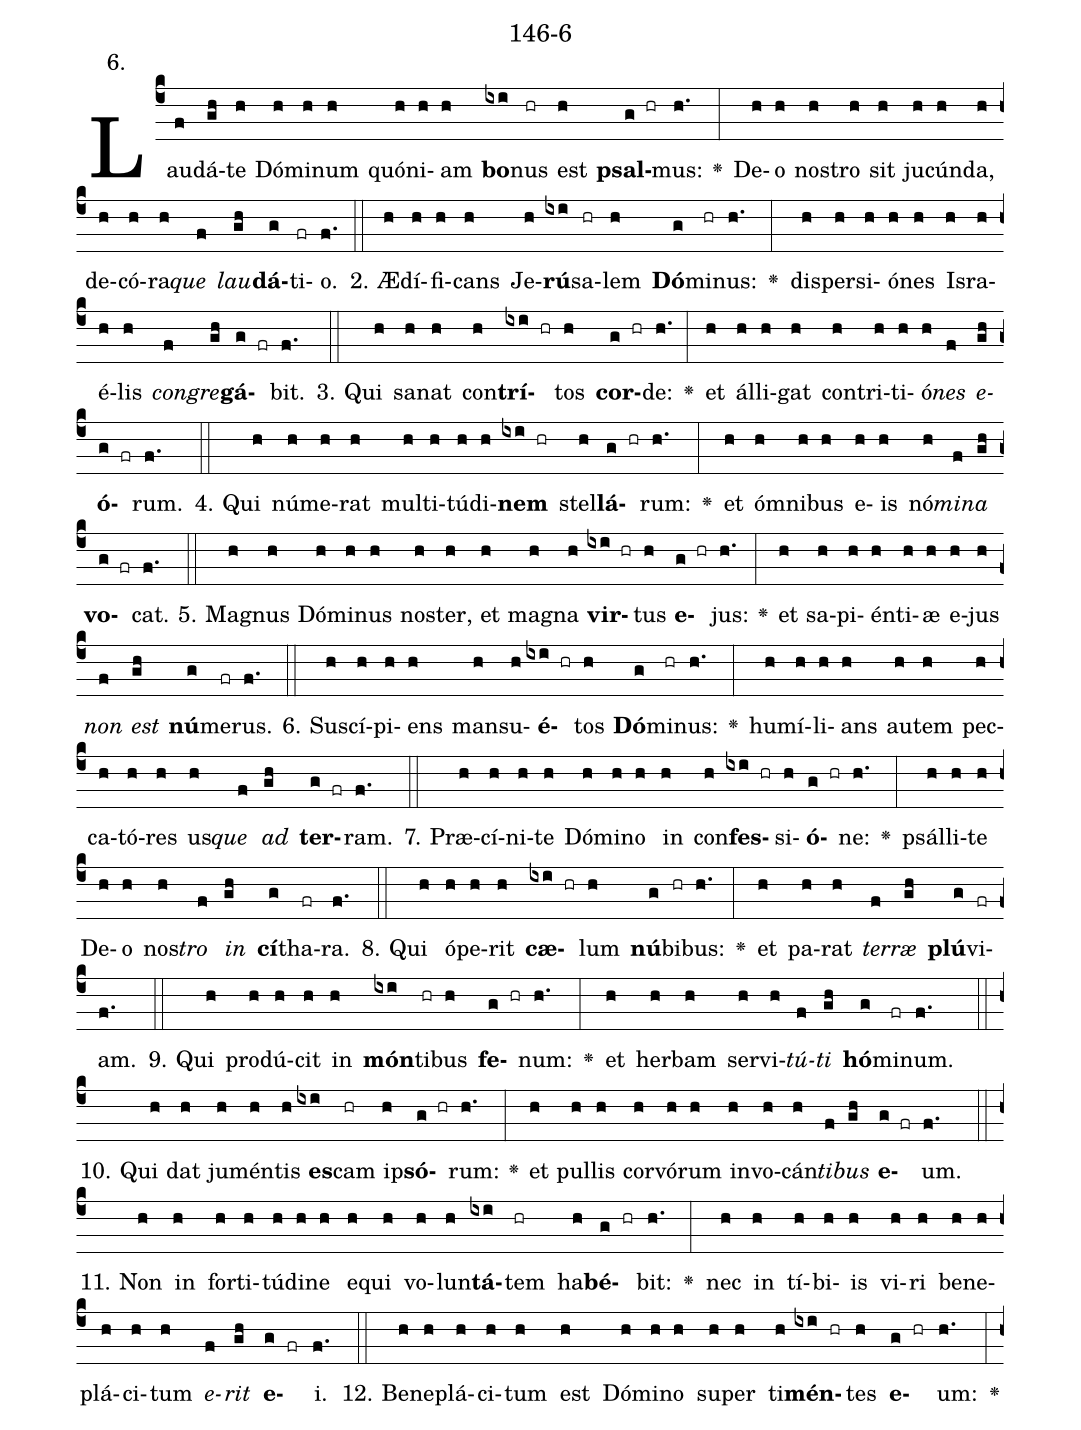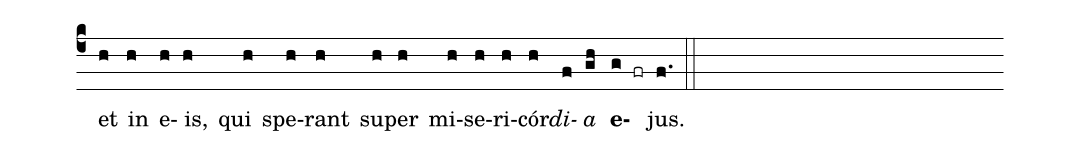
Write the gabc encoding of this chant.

name: 146-6;
annotation: 6.;
%%
(c4)Lau(f)dá(gh)te(h) Dó(h)mi(h)num(h) quón(h)i(h)am(h) <b>bo</b>(ixi)nus(hr) est(h) <b>psal</b>(g hr)mus:(h.) <v>\greheightstar</v>(:) De(h)o(h) nos(h)tro(h) sit(h) ju(h)cún(h)da,(h) de(h)có(h)ra(h)<i>que</i>(f) <i>lau</i>(gh)<b>dá</b>(g)ti(fr)o.(f.) (::)
2. Æ(h)dí(h)fi(h)cans(h) Je(h)<b>rú</b>(ixi)sa(hr)lem(h) <b>Dó</b>(g)mi(hr)nus:(h.) <v>\greheightstar</v>(:) di(h)sper(h)si(h)ó(h)nes(h) Is(h)ra(h)é(h)lis(h) <i>con</i>(f)<i>gre</i>(gh)<b>gá</b>(g fr)bit.(f.) (::)
3. Qui(h) sa(h)nat(h) con(h)<b>trí</b>(ixi hr)tos(h) <b>cor</b>(g hr)de:(h.) <v>\greheightstar</v>(:) et(h) ál(h)li(h)gat(h) con(h)tri(h)ti(h)ó(h)<i>nes</i>(f) <i>e</i>(gh)<b>ó</b>(g fr)rum.(f.) (::)
4. Qui(h) nú(h)me(h)rat(h) mul(h)ti(h)tú(h)di(h)<b>nem</b>(ixi hr) stel(h)<b>lá</b>(g hr)rum:(h.) <v>\greheightstar</v>(:) et(h) óm(h)ni(h)bus(h) e(h)is(h) nó(h)<i>mi</i>(f)<i>na</i>(gh) <b>vo</b>(g fr)cat.(f.) (::)
5. Ma(h)gnus(h) Dó(h)mi(h)nus(h) nos(h)ter,(h) et(h) ma(h)gna(h) <b>vir</b>(ixi hr)tus(h) <b>e</b>(g hr)jus:(h.) <v>\greheightstar</v>(:) et(h) sa(h)pi(h)én(h)ti(h)æ(h) e(h)jus(h) <i>non</i>(f) <i>est</i>(gh) <b>nú</b>(g)me(fr)rus.(f.) (::)
6. Su(h)scí(h)pi(h)ens(h) man(h)su(h)<b>é</b>(ixi hr)tos(h) <b>Dó</b>(g)mi(hr)nus:(h.) <v>\greheightstar</v>(:) hu(h)mí(h)li(h)ans(h) au(h)tem(h) pec(h)ca(h)tó(h)res(h) us(h)<i>que</i>(f) <i>ad</i>(gh) <b>ter</b>(g fr)ram.(f.) (::)
7. Præ(h)cí(h)ni(h)te(h) Dó(h)mi(h)no(h) in(h) con(h)<b>fes</b>(ixi hr)si(h)<b>ó</b>(g hr)ne:(h.) <v>\greheightstar</v>(:) psál(h)li(h)te(h) De(h)o(h) nos(h)<i>tro</i>(f) <i>in</i>(gh) <b>cí</b>(g)tha(fr)ra.(f.) (::)
8. Qui(h) ó(h)pe(h)rit(h) <b>cæ</b>(ixi hr)lum(h) <b>nú</b>(g)bi(hr)bus:(h.) <v>\greheightstar</v>(:) et(h) pa(h)rat(h) <i>ter</i>(f)<i>ræ</i>(gh) <b>plú</b>(g)vi(fr)am.(f.) (::)
9. Qui(h) pro(h)dú(h)cit(h) in(h) <b>món</b>(ixi)ti(hr)bus(h) <b>fe</b>(g hr)num:(h.) <v>\greheightstar</v>(:) et(h) her(h)bam(h) ser(h)vi(h)<i>tú</i>(f)<i>ti</i>(gh) <b>hó</b>(g)mi(fr)num.(f.) (::)
10. Qui(h) dat(h) ju(h)mén(h)tis(h) <b>es</b>(ixi)cam(hr) ip(h)<b>só</b>(g hr)rum:(h.) <v>\greheightstar</v>(:) et(h) pul(h)lis(h) cor(h)vó(h)rum(h) in(h)vo(h)cán(h)<i>ti</i>(f)<i>bus</i>(gh) <b>e</b>(g fr)um.(f.) (::)
11. Non(h) in(h) for(h)ti(h)tú(h)di(h)ne(h) e(h)qui(h) vo(h)lun(h)<b>tá</b>(ixi)tem(hr) ha(h)<b>bé</b>(g hr)bit:(h.) <v>\greheightstar</v>(:) nec(h) in(h) tí(h)bi(h)is(h) vi(h)ri(h) be(h)ne(h)plá(h)ci(h)tum(h) <i>e</i>(f)<i>rit</i>(gh) <b>e</b>(g fr)i.(f.) (::)
12. Be(h)ne(h)plá(h)ci(h)tum(h) est(h) Dó(h)mi(h)no(h) su(h)per(h) ti(h)<b>mén</b>(ixi hr)tes(h) <b>e</b>(g hr)um:(h.) <v>\greheightstar</v>(:) et(h) in(h) e(h)is,(h) qui(h) spe(h)rant(h) su(h)per(h) mi(h)se(h)ri(h)cór(h)<i>di</i>(f)<i>a</i>(gh) <b>e</b>(g fr)jus.(f.) (::)
